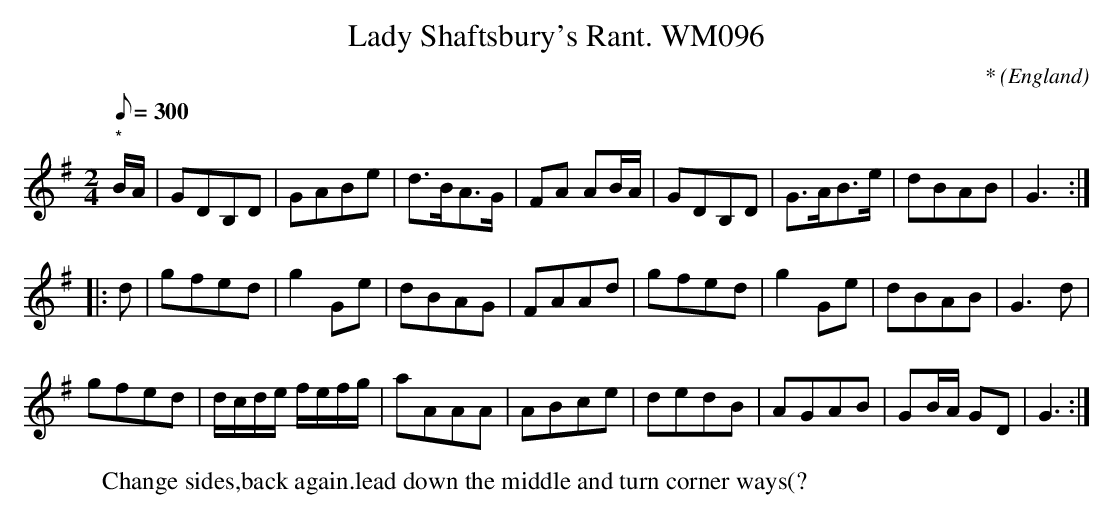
X:1
T:Lady Shaftsbury's Rant. WM096
M:2/4
L:1/8
Q:300
C:*
O:England
W:Change sides,back again.lead down the middle and turn corner ways(?
K:G
"*"B/A/|GDB,D|GABe|d>BA>G|FA AB/A/|GDB,D|G>AB>e|dBAB|G3:|!
|:d|g-fe-d|g2Ge|dBAG|FAAd|g-fe-d|g2Ge|dBAB|G3d|!
gfed|d/c/d/e/ f/e/f/g/|aAAA|ABce|dedB|AGAB|GB/A/ GD|G3:|]
